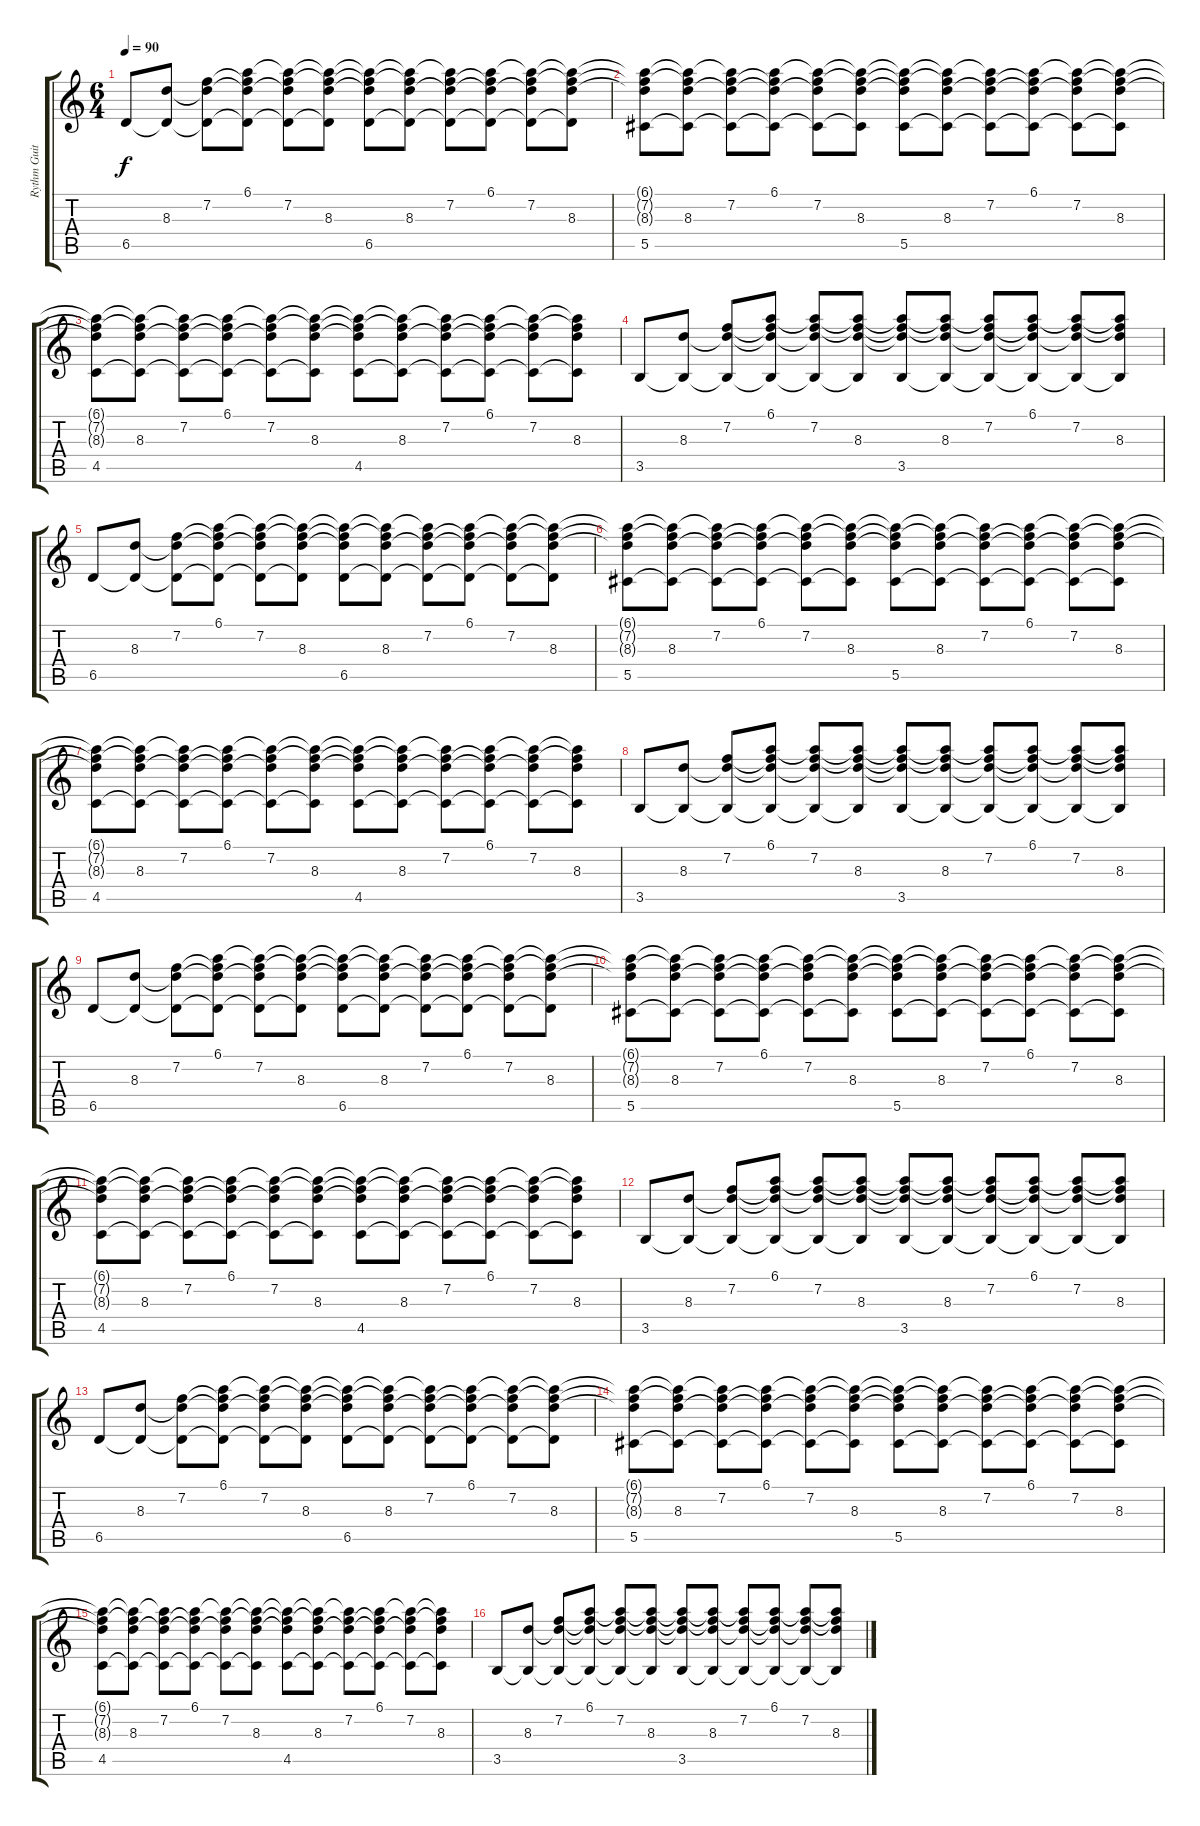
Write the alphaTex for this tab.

\track ("Rythm Guitar" "Rythm Guit") {instrument distortionguitar}
\staff {score tabs}
\tuning (Eb4 Bb3 Gb3 Db3 Ab2 Eb2) {hide}
\ts (6 4)
\tempo 90
\clef g2
\ks c
6.5.8{dy f instrument acousticguitarsteel} (8.3 6.5{t}).8 (7.2 8.3{t} 6.5{t}).8 (6.1 7.2{t} 8.3{t} 6.5{t}).8 (6.1{t} 7.2 8.3{t} 6.5{t}).8 (6.1{t} 7.2{t} 8.3 6.5{t}).8 (6.1{t} 7.2{t} 8.3{t} 6.5).8 (6.1{t} 7.2{t} 8.3 6.5{t}).8 (6.1{t} 7.2 8.3{t} 6.5{t}).8 (6.1 7.2{t} 8.3{t} 6.5{t}).8 (6.1{t} 7.2 8.3{t} 6.5{t}).8 (6.1{t} 7.2{t} 8.3 6.5{t}).8 |
(6.1{t} 7.2{t} 8.3{t} 5.5).8 (6.1{t} 7.2{t} 8.3 5.5{t}).8 (6.1{t} 7.2 8.3{t} 5.5{t}).8 (6.1 7.2{t} 8.3{t} 5.5{t}).8 (6.1{t} 7.2 8.3{t} 5.5{t}).8 (6.1{t} 7.2{t} 8.3 5.5{t}).8 (6.1{t} 7.2{t} 8.3{t} 5.5).8 (6.1{t} 7.2{t} 8.3 5.5{t}).8 (6.1{t} 7.2 8.3{t} 5.5{t}).8 (6.1 7.2{t} 8.3{t} 5.5{t}).8 (6.1{t} 7.2 8.3{t} 5.5{t}).8 (6.1{t} 7.2{t} 8.3 5.5{t}).8 |
(6.1{t} 7.2{t} 8.3{t} 4.5).8 (6.1{t} 7.2{t} 8.3 4.5{t}).8 (6.1{t} 7.2 8.3{t} 4.5{t}).8 (6.1 7.2{t} 8.3{t} 4.5{t}).8 (6.1{t} 7.2 8.3{t} 4.5{t}).8 (6.1{t} 7.2{t} 8.3 4.5{t}).8 (6.1{t} 7.2{t} 8.3{t} 4.5).8 (6.1{t} 7.2{t} 8.3 4.5{t}).8 (6.1{t} 7.2 8.3{t} 4.5{t}).8 (6.1 7.2{t} 8.3{t} 4.5{t}).8 (6.1{t} 7.2 8.3{t} 4.5{t}).8 (6.1{t} 7.2{t} 8.3 4.5{t}).8 |
3.5.8 (8.3 3.5{t}).8 (7.2 8.3{t} 3.5{t}).8 (6.1 7.2{t} 8.3{t} 3.5{t}).8 (6.1{t} 7.2 8.3{t} 3.5{t}).8 (6.1{t} 7.2{t} 8.3 3.5{t}).8 (6.1{t} 7.2{t} 8.3{t} 3.5).8 (6.1{t} 7.2{t} 8.3 3.5{t}).8 (6.1{t} 7.2 8.3{t} 3.5{t}).8 (6.1 7.2{t} 8.3{t} 3.5{t}).8 (6.1{t} 7.2 8.3{t} 3.5{t}).8 (6.1{t} 7.2{t} 8.3 3.5{t}).8 |
6.5.8 (8.3 6.5{t}).8 (7.2 8.3{t} 6.5{t}).8 (6.1 7.2{t} 8.3{t} 6.5{t}).8 (6.1{t} 7.2 8.3{t} 6.5{t}).8 (6.1{t} 7.2{t} 8.3 6.5{t}).8 (6.1{t} 7.2{t} 8.3{t} 6.5).8 (6.1{t} 7.2{t} 8.3 6.5{t}).8 (6.1{t} 7.2 8.3{t} 6.5{t}).8 (6.1 7.2{t} 8.3{t} 6.5{t}).8 (6.1{t} 7.2 8.3{t} 6.5{t}).8 (6.1{t} 7.2{t} 8.3 6.5{t}).8 |
(6.1{t} 7.2{t} 8.3{t} 5.5).8 (6.1{t} 7.2{t} 8.3 5.5{t}).8 (6.1{t} 7.2 8.3{t} 5.5{t}).8 (6.1 7.2{t} 8.3{t} 5.5{t}).8 (6.1{t} 7.2 8.3{t} 5.5{t}).8 (6.1{t} 7.2{t} 8.3 5.5{t}).8 (6.1{t} 7.2{t} 8.3{t} 5.5).8 (6.1{t} 7.2{t} 8.3 5.5{t}).8 (6.1{t} 7.2 8.3{t} 5.5{t}).8 (6.1 7.2{t} 8.3{t} 5.5{t}).8 (6.1{t} 7.2 8.3{t} 5.5{t}).8 (6.1{t} 7.2{t} 8.3 5.5{t}).8 |
(6.1{t} 7.2{t} 8.3{t} 4.5).8 (6.1{t} 7.2{t} 8.3 4.5{t}).8 (6.1{t} 7.2 8.3{t} 4.5{t}).8 (6.1 7.2{t} 8.3{t} 4.5{t}).8 (6.1{t} 7.2 8.3{t} 4.5{t}).8 (6.1{t} 7.2{t} 8.3 4.5{t}).8 (6.1{t} 7.2{t} 8.3{t} 4.5).8 (6.1{t} 7.2{t} 8.3 4.5{t}).8 (6.1{t} 7.2 8.3{t} 4.5{t}).8 (6.1 7.2{t} 8.3{t} 4.5{t}).8 (6.1{t} 7.2 8.3{t} 4.5{t}).8 (6.1{t} 7.2{t} 8.3 4.5{t}).8 |
3.5.8 (8.3 3.5{t}).8 (7.2 8.3{t} 3.5{t}).8 (6.1 7.2{t} 8.3{t} 3.5{t}).8 (6.1{t} 7.2 8.3{t} 3.5{t}).8 (6.1{t} 7.2{t} 8.3 3.5{t}).8 (6.1{t} 7.2{t} 8.3{t} 3.5).8 (6.1{t} 7.2{t} 8.3 3.5{t}).8 (6.1{t} 7.2 8.3{t} 3.5{t}).8 (6.1 7.2{t} 8.3{t} 3.5{t}).8 (6.1{t} 7.2 8.3{t} 3.5{t}).8 (6.1{t} 7.2{t} 8.3 3.5{t}).8 |
6.5.8 (8.3 6.5{t}).8 (7.2 8.3{t} 6.5{t}).8 (6.1 7.2{t} 8.3{t} 6.5{t}).8 (6.1{t} 7.2 8.3{t} 6.5{t}).8 (6.1{t} 7.2{t} 8.3 6.5{t}).8 (6.1{t} 7.2{t} 8.3{t} 6.5).8 (6.1{t} 7.2{t} 8.3 6.5{t}).8 (6.1{t} 7.2 8.3{t} 6.5{t}).8 (6.1 7.2{t} 8.3{t} 6.5{t}).8 (6.1{t} 7.2 8.3{t} 6.5{t}).8 (6.1{t} 7.2{t} 8.3 6.5{t}).8 |
(6.1{t} 7.2{t} 8.3{t} 5.5).8 (6.1{t} 7.2{t} 8.3 5.5{t}).8 (6.1{t} 7.2 8.3{t} 5.5{t}).8 (6.1 7.2{t} 8.3{t} 5.5{t}).8 (6.1{t} 7.2 8.3{t} 5.5{t}).8 (6.1{t} 7.2{t} 8.3 5.5{t}).8 (6.1{t} 7.2{t} 8.3{t} 5.5).8 (6.1{t} 7.2{t} 8.3 5.5{t}).8 (6.1{t} 7.2 8.3{t} 5.5{t}).8 (6.1 7.2{t} 8.3{t} 5.5{t}).8 (6.1{t} 7.2 8.3{t} 5.5{t}).8 (6.1{t} 7.2{t} 8.3 5.5{t}).8 |
(6.1{t} 7.2{t} 8.3{t} 4.5).8 (6.1{t} 7.2{t} 8.3 4.5{t}).8 (6.1{t} 7.2 8.3{t} 4.5{t}).8 (6.1 7.2{t} 8.3{t} 4.5{t}).8 (6.1{t} 7.2 8.3{t} 4.5{t}).8 (6.1{t} 7.2{t} 8.3 4.5{t}).8 (6.1{t} 7.2{t} 8.3{t} 4.5).8 (6.1{t} 7.2{t} 8.3 4.5{t}).8 (6.1{t} 7.2 8.3{t} 4.5{t}).8 (6.1 7.2{t} 8.3{t} 4.5{t}).8 (6.1{t} 7.2 8.3{t} 4.5{t}).8 (6.1{t} 7.2{t} 8.3 4.5{t}).8 |
3.5.8 (8.3 3.5{t}).8 (7.2 8.3{t} 3.5{t}).8 (6.1 7.2{t} 8.3{t} 3.5{t}).8 (6.1{t} 7.2 8.3{t} 3.5{t}).8 (6.1{t} 7.2{t} 8.3 3.5{t}).8 (6.1{t} 7.2{t} 8.3{t} 3.5).8 (6.1{t} 7.2{t} 8.3 3.5{t}).8 (6.1{t} 7.2 8.3{t} 3.5{t}).8 (6.1 7.2{t} 8.3{t} 3.5{t}).8 (6.1{t} 7.2 8.3{t} 3.5{t}).8 (6.1{t} 7.2{t} 8.3 3.5{t}).8 |
6.5.8 (8.3 6.5{t}).8 (7.2 8.3{t} 6.5{t}).8 (6.1 7.2{t} 8.3{t} 6.5{t}).8 (6.1{t} 7.2 8.3{t} 6.5{t}).8 (6.1{t} 7.2{t} 8.3 6.5{t}).8 (6.1{t} 7.2{t} 8.3{t} 6.5).8 (6.1{t} 7.2{t} 8.3 6.5{t}).8 (6.1{t} 7.2 8.3{t} 6.5{t}).8 (6.1 7.2{t} 8.3{t} 6.5{t}).8 (6.1{t} 7.2 8.3{t} 6.5{t}).8 (6.1{t} 7.2{t} 8.3 6.5{t}).8 |
(6.1{t} 7.2{t} 8.3{t} 5.5).8 (6.1{t} 7.2{t} 8.3 5.5{t}).8 (6.1{t} 7.2 8.3{t} 5.5{t}).8 (6.1 7.2{t} 8.3{t} 5.5{t}).8 (6.1{t} 7.2 8.3{t} 5.5{t}).8 (6.1{t} 7.2{t} 8.3 5.5{t}).8 (6.1{t} 7.2{t} 8.3{t} 5.5).8 (6.1{t} 7.2{t} 8.3 5.5{t}).8 (6.1{t} 7.2 8.3{t} 5.5{t}).8 (6.1 7.2{t} 8.3{t} 5.5{t}).8 (6.1{t} 7.2 8.3{t} 5.5{t}).8 (6.1{t} 7.2{t} 8.3 5.5{t}).8 |
(6.1{t} 7.2{t} 8.3{t} 4.5).8 (6.1{t} 7.2{t} 8.3 4.5{t}).8 (6.1{t} 7.2 8.3{t} 4.5{t}).8 (6.1 7.2{t} 8.3{t} 4.5{t}).8 (6.1{t} 7.2 8.3{t} 4.5{t}).8 (6.1{t} 7.2{t} 8.3 4.5{t}).8 (6.1{t} 7.2{t} 8.3{t} 4.5).8 (6.1{t} 7.2{t} 8.3 4.5{t}).8 (6.1{t} 7.2 8.3{t} 4.5{t}).8 (6.1 7.2{t} 8.3{t} 4.5{t}).8 (6.1{t} 7.2 8.3{t} 4.5{t}).8 (6.1{t} 7.2{t} 8.3 4.5{t}).8 |
3.5.8 (8.3 3.5{t}).8 (7.2 8.3{t} 3.5{t}).8 (6.1 7.2{t} 8.3{t} 3.5{t}).8 (6.1{t} 7.2 8.3{t} 3.5{t}).8 (6.1{t} 7.2{t} 8.3 3.5{t}).8 (6.1{t} 7.2{t} 8.3{t} 3.5).8 (6.1{t} 7.2{t} 8.3 3.5{t}).8 (6.1{t} 7.2 8.3{t} 3.5{t}).8 (6.1 7.2{t} 8.3{t} 3.5{t}).8 (6.1{t} 7.2 8.3{t} 3.5{t}).8 (6.1{t} 7.2{t} 8.3 3.5{t}).8
